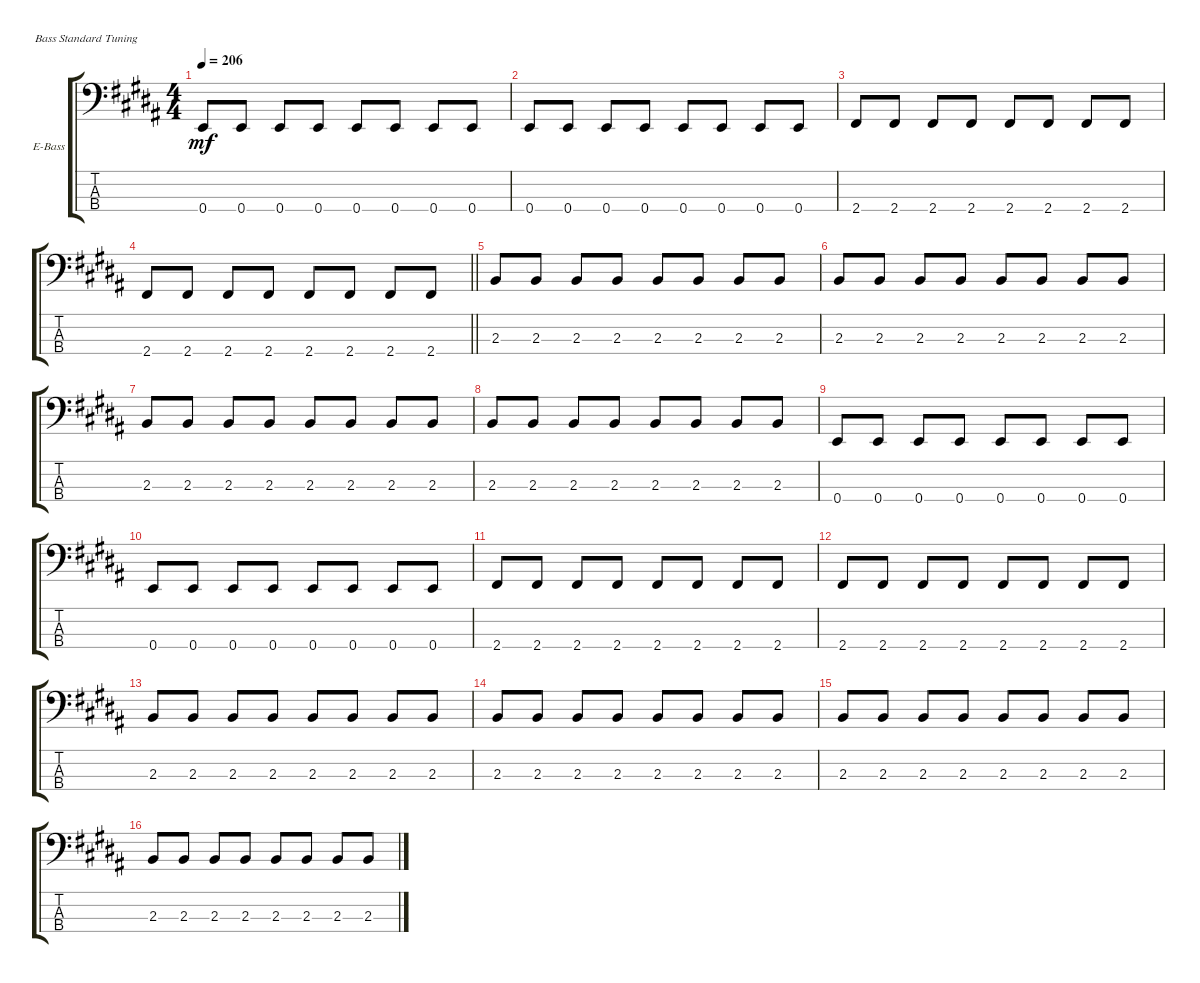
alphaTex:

\defaultSystemsLayout 4
\bracketExtendMode groupsimilarinstruments
\firstSystemTrackNameOrientation horizontal
\otherSystemsTrackNameOrientation horizontal
\track ("Bass" "E-Bass") {instrument electricbassfinger}
\staff {score tabs}
\tuning (G2 D2 A1 E1)
\ts (4 4)
\tempo 206
\clef f4
\ks b
0.4.8{dy mf} 0.4.8 0.4.8 0.4.8 0.4.8 0.4.8 0.4.8 0.4.8 |
0.4.8 0.4.8 0.4.8 0.4.8 0.4.8 0.4.8 0.4.8 0.4.8 |
2.4.8 2.4.8 2.4.8 2.4.8 2.4.8 2.4.8 2.4.8 2.4.8 |
\barLineRight lightlight
2.4.8 2.4.8 2.4.8 2.4.8 2.4.8 2.4.8 2.4.8 2.4.8 |
2.3.8 2.3.8 2.3.8 2.3.8 2.3.8 2.3.8 2.3.8 2.3.8 |
2.3.8 2.3.8 2.3.8 2.3.8 2.3.8 2.3.8 2.3.8 2.3.8 |
2.3.8 2.3.8 2.3.8 2.3.8 2.3.8 2.3.8 2.3.8 2.3.8 |
2.3.8 2.3.8 2.3.8 2.3.8 2.3.8 2.3.8 2.3.8 2.3.8 |
0.4.8 0.4.8 0.4.8 0.4.8 0.4.8 0.4.8 0.4.8 0.4.8 |
0.4.8 0.4.8 0.4.8 0.4.8 0.4.8 0.4.8 0.4.8 0.4.8 |
2.4.8 2.4.8 2.4.8 2.4.8 2.4.8 2.4.8 2.4.8 2.4.8 |
2.4.8 2.4.8 2.4.8 2.4.8 2.4.8 2.4.8 2.4.8 2.4.8 |
2.3.8 2.3.8 2.3.8 2.3.8 2.3.8 2.3.8 2.3.8 2.3.8 |
2.3.8 2.3.8 2.3.8 2.3.8 2.3.8 2.3.8 2.3.8 2.3.8 |
2.3.8 2.3.8 2.3.8 2.3.8 2.3.8 2.3.8 2.3.8 2.3.8 |
2.3.8 2.3.8 2.3.8 2.3.8 2.3.8 2.3.8 2.3.8 2.3.8
